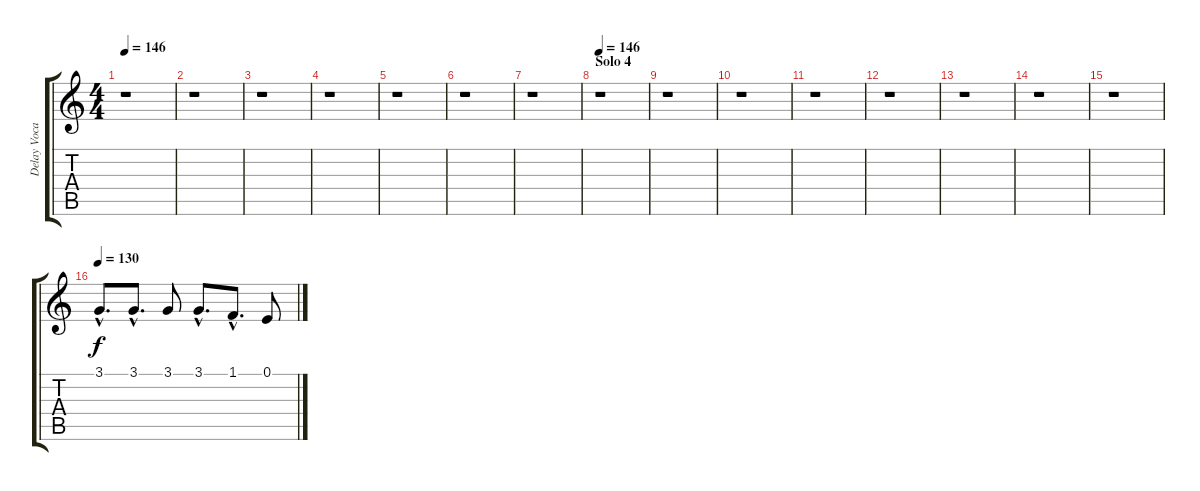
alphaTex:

\track ("Delay Vocals" "Delay Voca") {instrument pad8sweep}
\staff {score tabs}
\tuning (E4 B3 G3 D3 A2 E2) {hide}
\ts (4 4)
\tempo 146
\clef g2
\ks c
r.1{dy f} |
r.1 |
r.1 |
r.1 |
r.1 |
r.1 |
r.1 |
\section ("" "Solo 4")
\tempo 146
r.1 |
r.1 |
r.1 |
r.1 |
r.1 |
r.1 |
r.1 |
r.1 |
\section ("" "")
\tempo 131
\tempo 130
3.1{hac}.8{d} 3.1{hac}.8{d} 3.1.8 3.1{hac}.8{d} 1.1{hac}.8{d} 0.1.8
